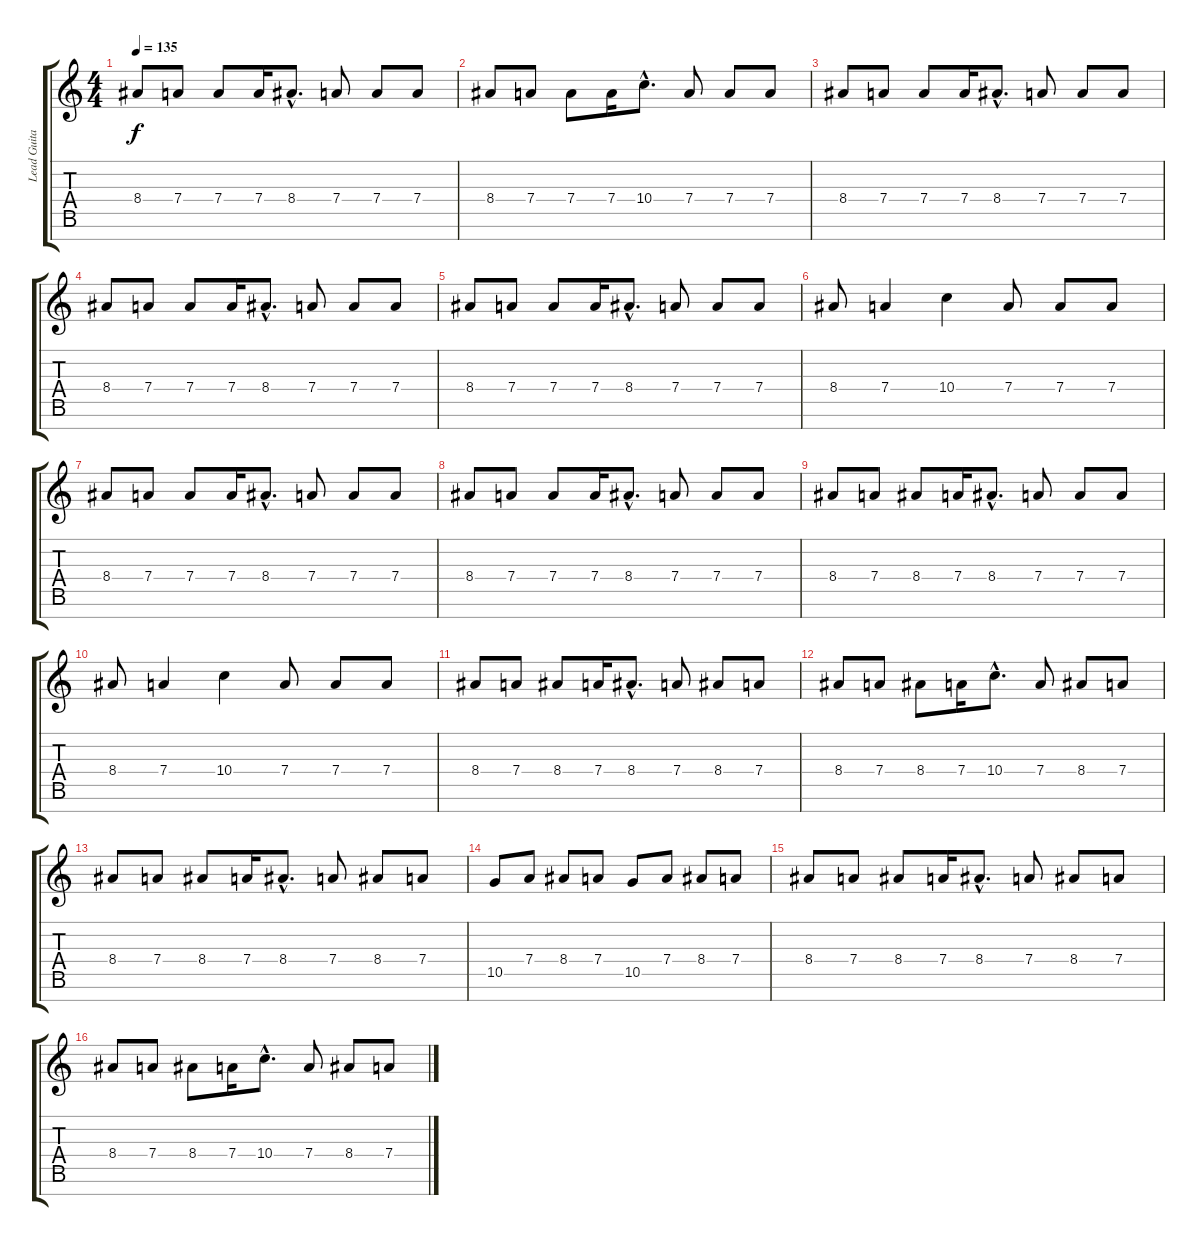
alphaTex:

\track ("Lead Guitar II" "Lead Guita") {instrument distortionguitar}
\staff {score tabs}
\tuning (E4 B3 G3 D3 A2 E2 B1) {hide}
\ts (4 4)
\tempo 135
\clef g2
\ks c
8.4.8{dy f} 7.4.8 7.4.8 7.4.16 8.4{hac}.8{d} 7.4.8 7.4.8 7.4.8 |
8.4.8 7.4.8 7.4.8 7.4.16 10.4{hac}.8{d} 7.4.8 7.4.8 7.4.8 |
8.4.8 7.4.8 7.4.8 7.4.16 8.4{hac}.8{d} 7.4.8 7.4.8 7.4.8 |
8.4.8 7.4.8 7.4.8 7.4.16 8.4{hac}.8{d} 7.4.8 7.4.8 7.4.8 |
8.4.8 7.4.8 7.4.8 7.4.16 8.4{hac}.8{d} 7.4.8 7.4.8 7.4.8 |
8.4.8 7.4.4 10.4.4 7.4.8 7.4.8 7.4.8 |
8.4.8 7.4.8 7.4.8 7.4.16 8.4{hac}.8{d} 7.4.8 7.4.8 7.4.8 |
8.4.8 7.4.8 7.4.8 7.4.16 8.4{hac}.8{d} 7.4.8 7.4.8 7.4.8 |
8.4.8 7.4.8 8.4.8 7.4.16 8.4{hac}.8{d} 7.4.8 7.4.8 7.4.8 |
8.4.8 7.4.4 10.4.4 7.4.8 7.4.8 7.4.8 |
8.4.8 7.4.8 8.4.8 7.4.16 8.4{hac}.8{d} 7.4.8 8.4.8 7.4.8 |
8.4.8 7.4.8 8.4.8 7.4.16 10.4{hac}.8{d} 7.4.8 8.4.8 7.4.8 |
8.4.8 7.4.8 8.4.8 7.4.16 8.4{hac}.8{d} 7.4.8 8.4.8 7.4.8 |
10.5.8 7.4.8 8.4.8 7.4.8 10.5.8 7.4.8 8.4.8 7.4.8 |
8.4.8 7.4.8 8.4.8 7.4.16 8.4{hac}.8{d} 7.4.8 8.4.8 7.4.8 |
8.4.8 7.4.8 8.4.8 7.4.16 10.4{hac}.8{d} 7.4.8 8.4.8 7.4.8
